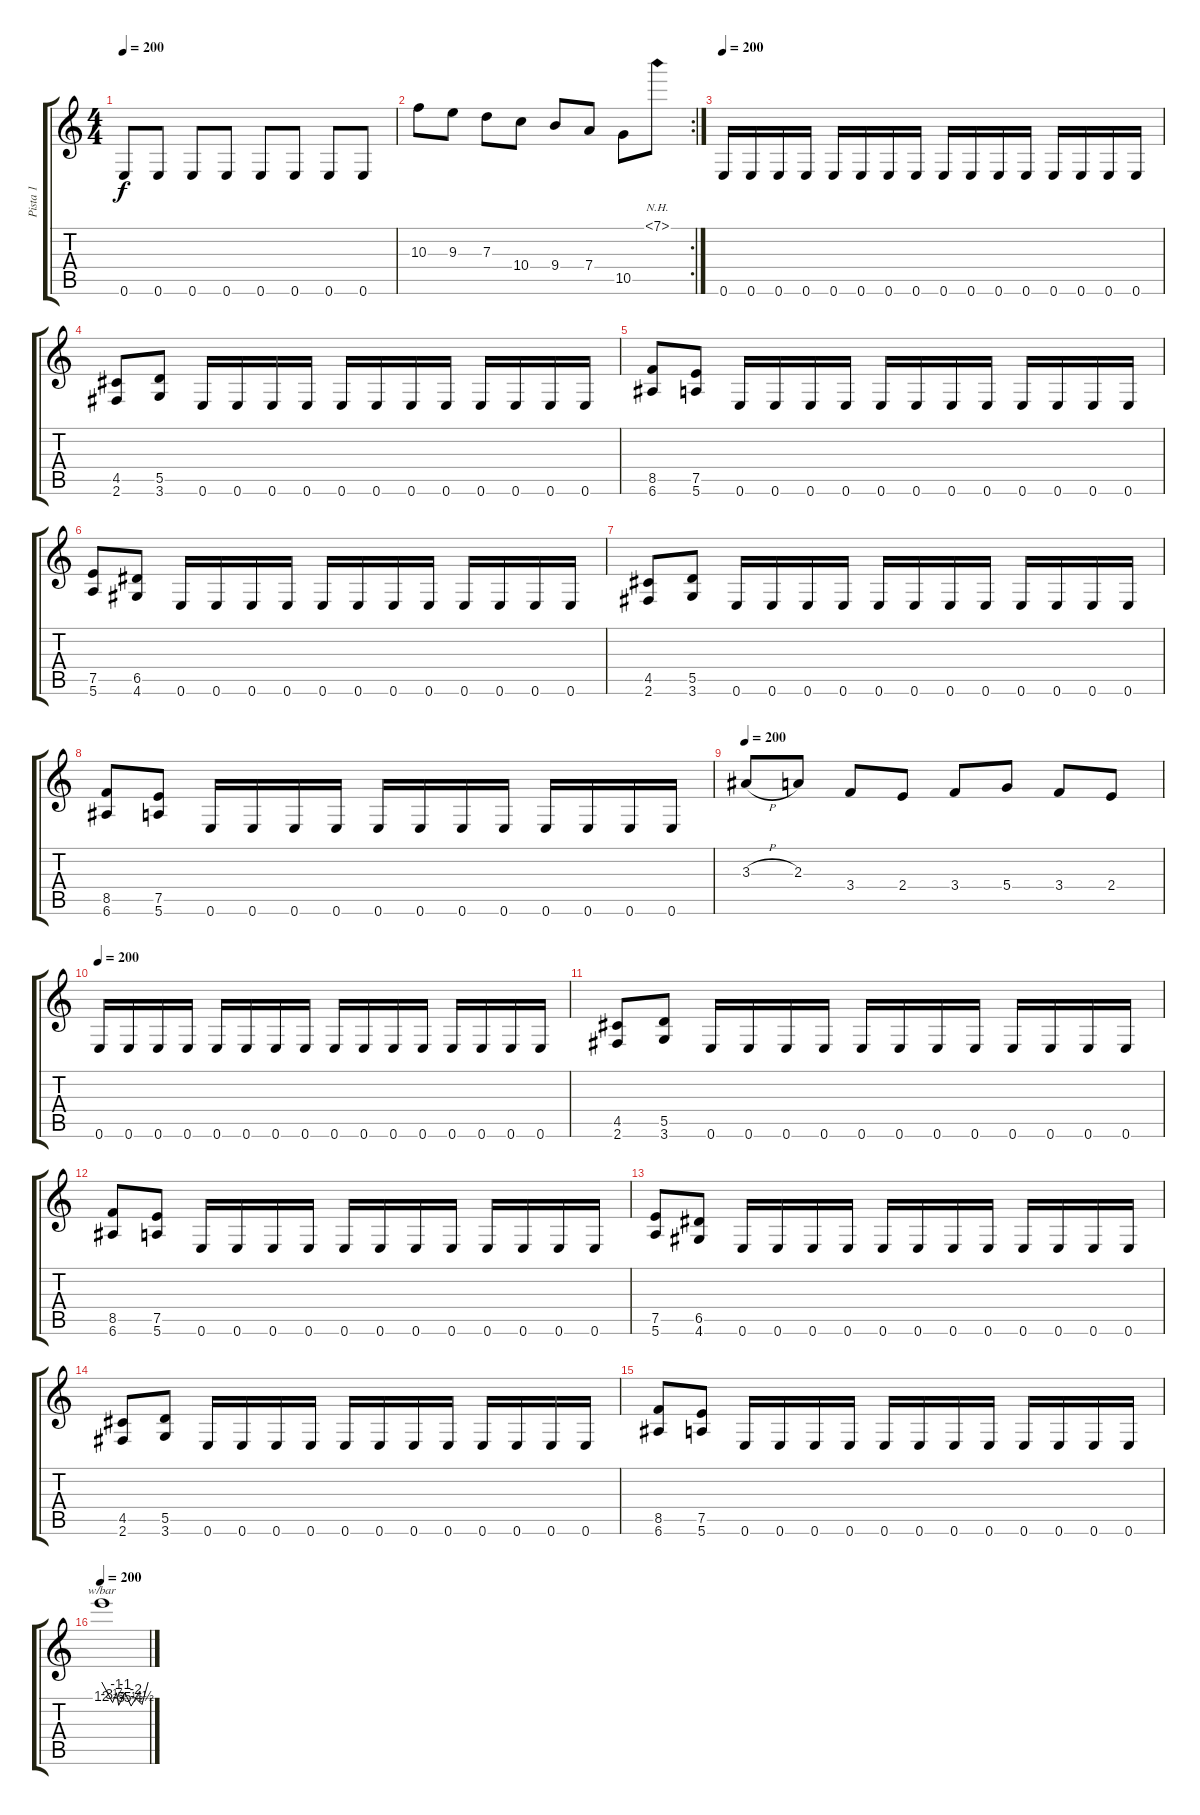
\track ("Pista 1" "Pista 1") {instrument distortionguitar}
\staff {score tabs}
\tuning (E4 B3 G3 D3 A2 E2) {hide}
\ts (4 4)
\tempo 200
\clef g2
\ks c
0.6.8{dy f} 0.6.8 0.6.8 0.6.8 0.6.8 0.6.8 0.6.8 0.6.8 |
\rc 2
10.3.8 9.3.8 7.3.8 10.4.8 9.4.8 7.4.8 10.5.8 7.1{nh}.8 |
\tempo 200
0.6.16 0.6.16 0.6.16 0.6.16 0.6.16 0.6.16 0.6.16 0.6.16 0.6.16 0.6.16 0.6.16 0.6.16 0.6.16 0.6.16 0.6.16 0.6.16 |
(4.5 2.6).8 (5.5 3.6).8 0.6.16 0.6.16 0.6.16 0.6.16 0.6.16 0.6.16 0.6.16 0.6.16 0.6.16 0.6.16 0.6.16 0.6.16 |
(8.5 6.6).8 (7.5 5.6).8 0.6.16 0.6.16 0.6.16 0.6.16 0.6.16 0.6.16 0.6.16 0.6.16 0.6.16 0.6.16 0.6.16 0.6.16 |
(7.5 5.6).8 (6.5 4.6).8 0.6.16 0.6.16 0.6.16 0.6.16 0.6.16 0.6.16 0.6.16 0.6.16 0.6.16 0.6.16 0.6.16 0.6.16 |
(4.5 2.6).8 (5.5 3.6).8 0.6.16 0.6.16 0.6.16 0.6.16 0.6.16 0.6.16 0.6.16 0.6.16 0.6.16 0.6.16 0.6.16 0.6.16 |
(8.5 6.6).8 (7.5 5.6).8 0.6.16 0.6.16 0.6.16 0.6.16 0.6.16 0.6.16 0.6.16 0.6.16 0.6.16 0.6.16 0.6.16 0.6.16 |
\tempo 200
3.3{h}.8 2.3.8 3.4.8 2.4.8 3.4.8 5.4.8 3.4.8 2.4.8 |
\tempo 200
0.6.16 0.6.16 0.6.16 0.6.16 0.6.16 0.6.16 0.6.16 0.6.16 0.6.16 0.6.16 0.6.16 0.6.16 0.6.16 0.6.16 0.6.16 0.6.16 |
(4.5 2.6).8 (5.5 3.6).8 0.6.16 0.6.16 0.6.16 0.6.16 0.6.16 0.6.16 0.6.16 0.6.16 0.6.16 0.6.16 0.6.16 0.6.16 |
(8.5 6.6).8 (7.5 5.6).8 0.6.16 0.6.16 0.6.16 0.6.16 0.6.16 0.6.16 0.6.16 0.6.16 0.6.16 0.6.16 0.6.16 0.6.16 |
(7.5 5.6).8 (6.5 4.6).8 0.6.16 0.6.16 0.6.16 0.6.16 0.6.16 0.6.16 0.6.16 0.6.16 0.6.16 0.6.16 0.6.16 0.6.16 |
(4.5 2.6).8 (5.5 3.6).8 0.6.16 0.6.16 0.6.16 0.6.16 0.6.16 0.6.16 0.6.16 0.6.16 0.6.16 0.6.16 0.6.16 0.6.16 |
(8.5 6.6).8 (7.5 5.6).8 0.6.16 0.6.16 0.6.16 0.6.16 0.6.16 0.6.16 0.6.16 0.6.16 0.6.16 0.6.16 0.6.16 0.6.16 |
\tempo 200
12.1.1{tbe (custom default 0 0 14 -14 19 -4 22 -20 30 -4 38 -22 44 -8 52 -18 60 0)}
